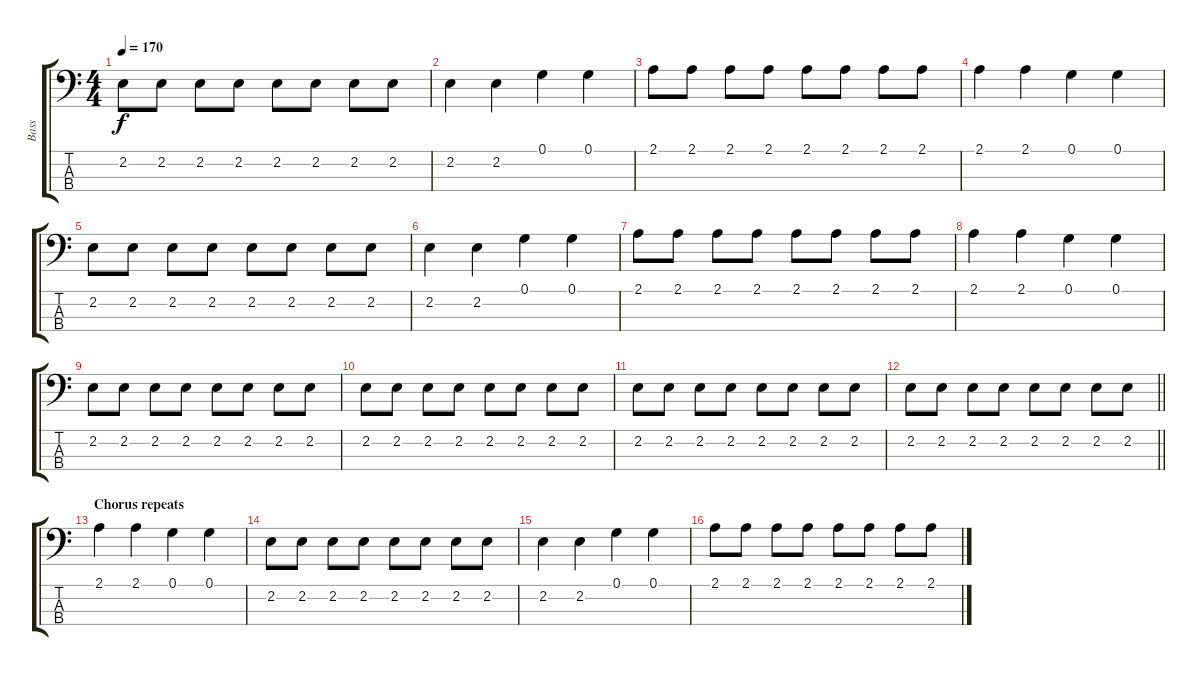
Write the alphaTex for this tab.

\track ("Bass" "Bass") {instrument electricbassfinger}
\staff {score tabs}
\tuning (G2 D2 A1 E1) {hide}
\ts (4 4)
\tempo 170
\clef f4
\ks c
2.2.8{dy f} 2.2.8 2.2.8 2.2.8 2.2.8 2.2.8 2.2.8 2.2.8 |
2.2.4 2.2.4 0.1.4 0.1.4 |
2.1.8 2.1.8 2.1.8 2.1.8 2.1.8 2.1.8 2.1.8 2.1.8 |
2.1.4 2.1.4 0.1.4 0.1.4 |
2.2.8 2.2.8 2.2.8 2.2.8 2.2.8 2.2.8 2.2.8 2.2.8 |
2.2.4 2.2.4 0.1.4 0.1.4 |
2.1.8 2.1.8 2.1.8 2.1.8 2.1.8 2.1.8 2.1.8 2.1.8 |
2.1.4 2.1.4 0.1.4 0.1.4 |
2.2.8 2.2.8 2.2.8 2.2.8 2.2.8 2.2.8 2.2.8 2.2.8 |
2.2.8 2.2.8 2.2.8 2.2.8 2.2.8 2.2.8 2.2.8 2.2.8 |
2.2.8 2.2.8 2.2.8 2.2.8 2.2.8 2.2.8 2.2.8 2.2.8 |
\barLineRight lightlight
2.2.8 2.2.8 2.2.8 2.2.8 2.2.8 2.2.8 2.2.8 2.2.8 |
\section ("" "Chorus repeats")
2.1.4 2.1.4 0.1.4 0.1.4 |
2.2.8 2.2.8 2.2.8 2.2.8 2.2.8 2.2.8 2.2.8 2.2.8 |
2.2.4 2.2.4 0.1.4 0.1.4 |
2.1.8 2.1.8 2.1.8 2.1.8 2.1.8 2.1.8 2.1.8 2.1.8
